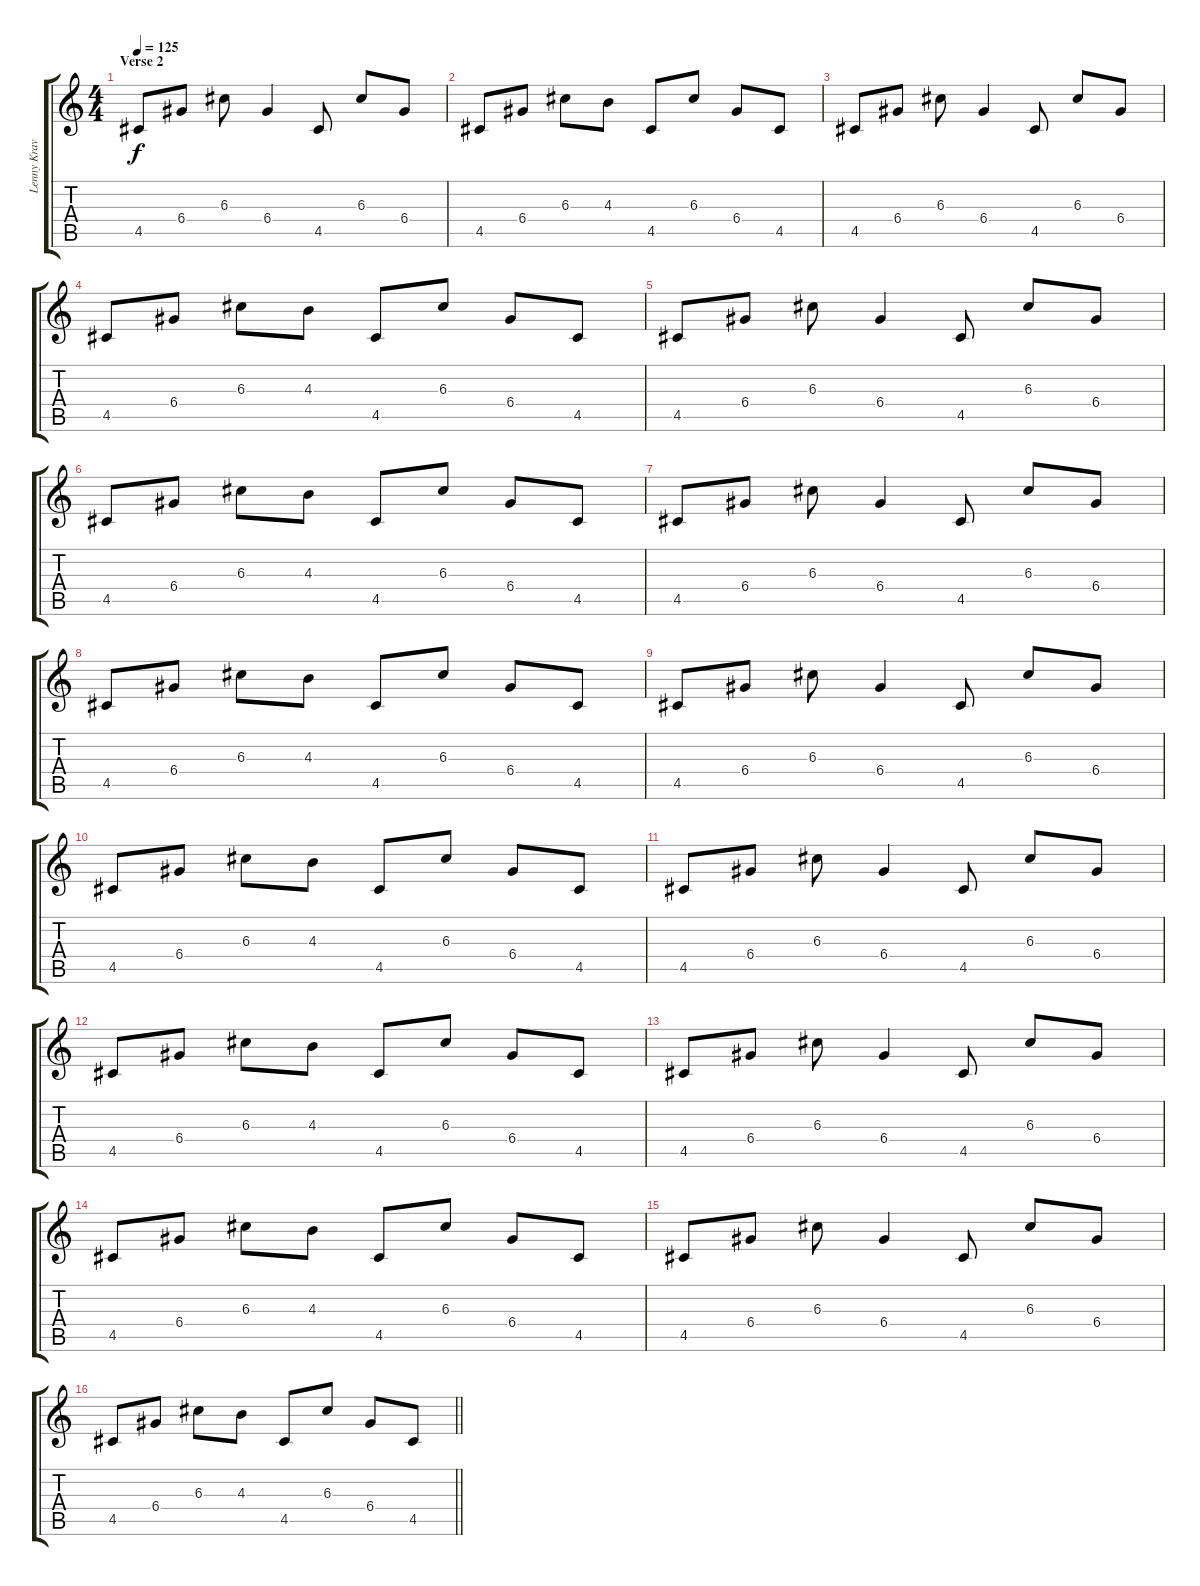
\track ("Lenny Kravitz 2" "Lenny Krav") {instrument acousticguitarsteel}
\staff {score tabs}
\tuning (E4 B3 G3 D3 A2 E2) {hide}
\ts (4 4)
\section ("" "Verse 2")
\tempo 125
\clef g2
\ks c
4.5.8{dy f} 6.4.8 6.3.8 6.4.4 4.5.8 6.3.8 6.4.8 |
4.5.8 6.4.8 6.3.8 4.3.8 4.5.8 6.3.8 6.4.8 4.5.8 |
4.5.8 6.4.8 6.3.8 6.4.4 4.5.8 6.3.8 6.4.8 |
4.5.8 6.4.8 6.3.8 4.3.8 4.5.8 6.3.8 6.4.8 4.5.8 |
4.5.8 6.4.8 6.3.8 6.4.4 4.5.8 6.3.8 6.4.8 |
4.5.8 6.4.8 6.3.8 4.3.8 4.5.8 6.3.8 6.4.8 4.5.8 |
4.5.8 6.4.8 6.3.8 6.4.4 4.5.8 6.3.8 6.4.8 |
4.5.8 6.4.8 6.3.8 4.3.8 4.5.8 6.3.8 6.4.8 4.5.8 |
4.5.8 6.4.8 6.3.8 6.4.4 4.5.8 6.3.8 6.4.8 |
4.5.8 6.4.8 6.3.8 4.3.8 4.5.8 6.3.8 6.4.8 4.5.8 |
4.5.8 6.4.8 6.3.8 6.4.4 4.5.8 6.3.8 6.4.8 |
4.5.8 6.4.8 6.3.8 4.3.8 4.5.8 6.3.8 6.4.8 4.5.8 |
4.5.8 6.4.8 6.3.8 6.4.4 4.5.8 6.3.8 6.4.8 |
4.5.8 6.4.8 6.3.8 4.3.8 4.5.8 6.3.8 6.4.8 4.5.8 |
4.5.8 6.4.8 6.3.8 6.4.4 4.5.8 6.3.8 6.4.8 |
\barLineRight lightlight
4.5.8 6.4.8 6.3.8 4.3.8 4.5.8 6.3.8 6.4.8 4.5.8
